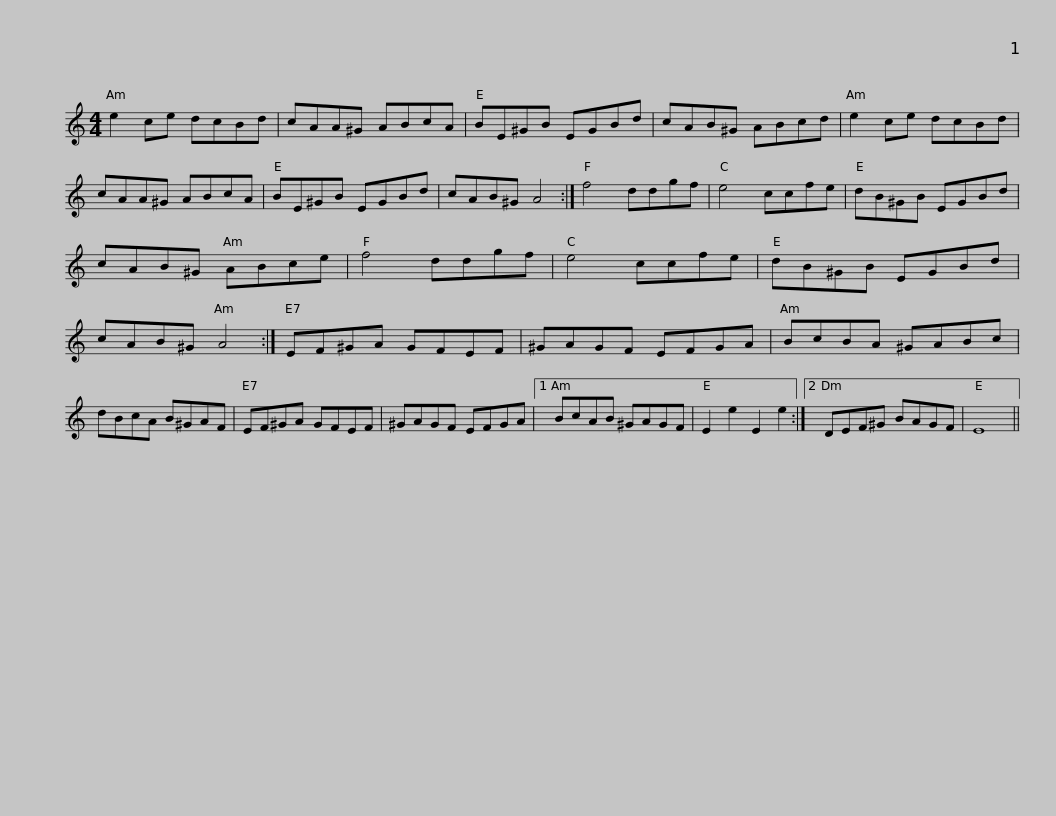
X:1
L:1/8
M:4/4
I:linebreak $
K:C
V:1 treble
V:1
 e2 ce dcBd | cAA^G ABcA | BE^GB EGBd | cAB^G ABcd | e2 ce dcBd |$ %5
 cAA^G ABcA | BE^GB EGBd | cAB^G A4 :| f4 ddgf | e4 ccfe | %10
 dB^GB EGBd |$ cAB^G ABce | f4 ddgf | e4 ccfe | dB^GB EGBd | %15
 cAB^G A4 :| EF^GA GFEF |$ ^GAGF EFGA | BcBA ^GABc | dBcA B^GAF | %20
 EF^GA GFEF | ^GAGF EFGA |1$ BcAB ^GAGF | E2 e2 E2 e2 :|2 DEF^G BAGF | %25
 E8 || %26
